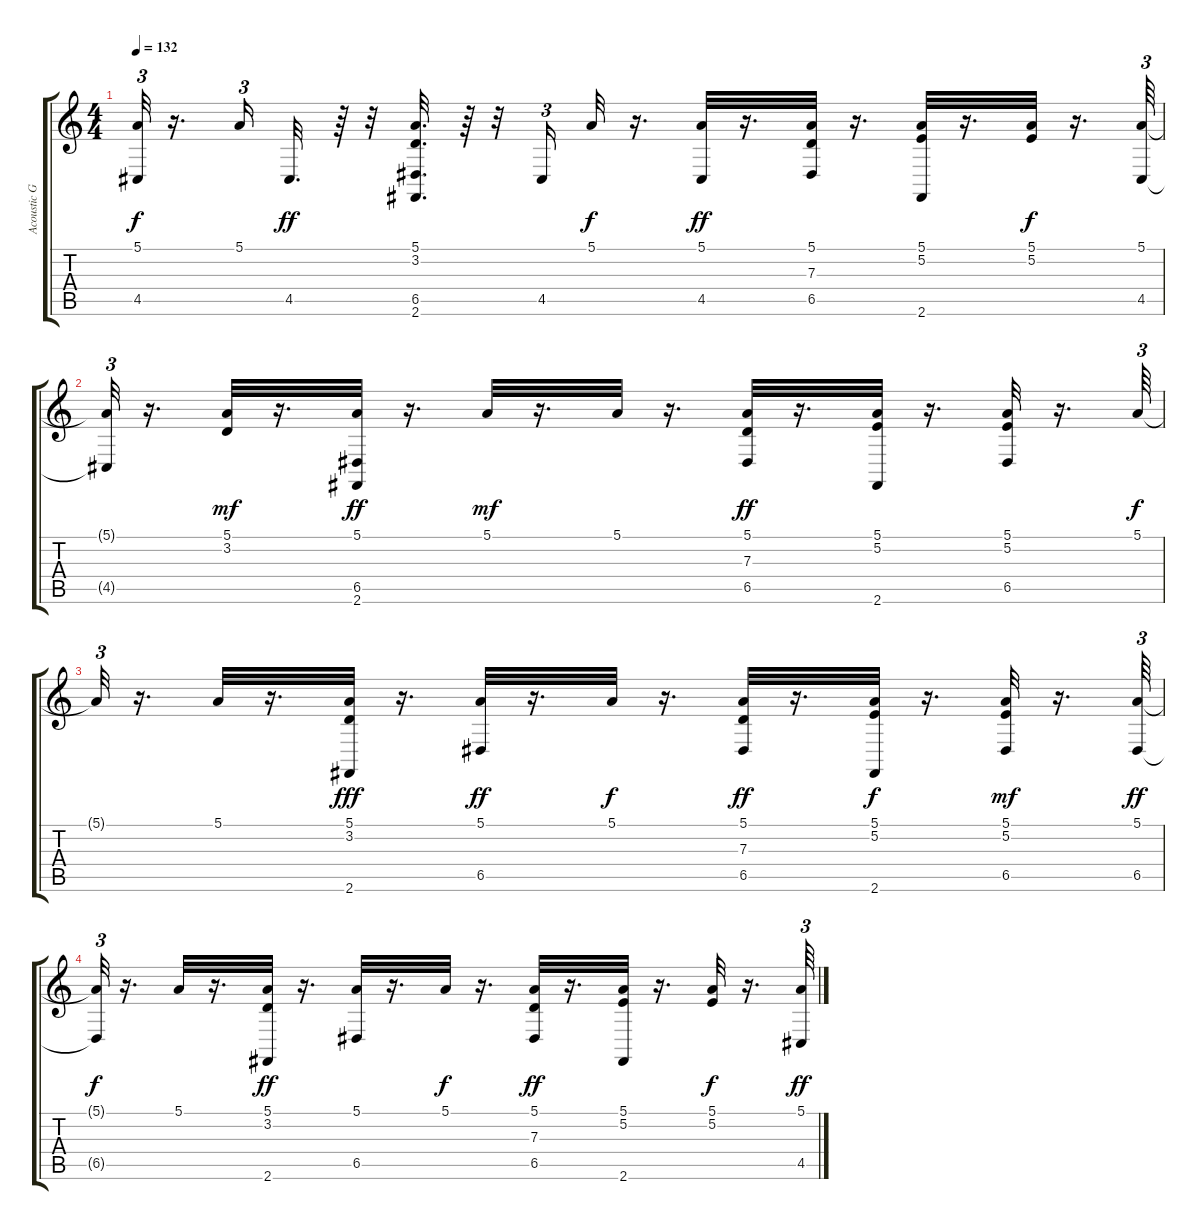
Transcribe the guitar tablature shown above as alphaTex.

\track ("Acoustic Grand" "Acoustic G") {instrument acousticgrandpiano}
\staff {score tabs}
\tuning (E4 B3 G3 D3 A2 E2) {hide}
\ts (4 4)
\tempo 132
\clef g2
\ks c
(5.1{t} 4.5{t}).32{tu (3 2) dy f} r.16{d} 5.1.16{tu (3 2)} 4.5.32{d dy ff} r.64 r.32 (5.1 3.2 6.5 2.6).32{d} r.64 r.32 4.5.16{tu (3 2)} 5.1.32{dy f} r.16{d} (5.1 4.5).32{dy ff} r.16{d} (5.1 7.3 6.5).32 r.16{d} (5.1 5.2 2.6).32 r.16{d} (5.1 5.2).32{dy f} r.16{d} (5.1 4.5).64{tu (3 2)} |
(5.1{t} 4.5{t}).32{tu (3 2)} r.16{d} (5.1 3.2).32{dy mf} r.16{d} (5.1 6.5 2.6).32{dy ff} r.16{d} 5.1.32{dy mf} r.16{d} 5.1.32 r.16{d} (5.1 7.3 6.5).32{dy ff} r.16{d} (5.1 5.2 2.6).32 r.16{d} (5.1 5.2 6.5).32 r.16{d} 5.1.64{tu (3 2) dy f} |
5.1{t}.32{tu (3 2)} r.16{d} 5.1.32 r.16{d} (5.1 3.2 2.6).32{dy fff} r.16{d} (5.1 6.5).32{dy ff} r.16{d} 5.1.32{dy f} r.16{d} (5.1 7.3 6.5).32{dy ff} r.16{d} (5.1 5.2 2.6).32{dy f} r.16{d} (5.1 5.2 6.5).32{dy mf} r.16{d} (5.1 6.5).64{tu (3 2) dy ff} |
(5.1{t} 6.5{t}).32{tu (3 2) dy f} r.16{d} 5.1.32 r.16{d} (5.1 3.2 2.6).32{dy ff} r.16{d} (5.1 6.5).32 r.16{d} 5.1.32{dy f} r.16{d} (5.1 7.3 6.5).32{dy ff} r.16{d} (5.1 5.2 2.6).32 r.16{d} (5.1 5.2).32{dy f} r.16{d} (5.1 4.5).64{tu (3 2) dy ff}
